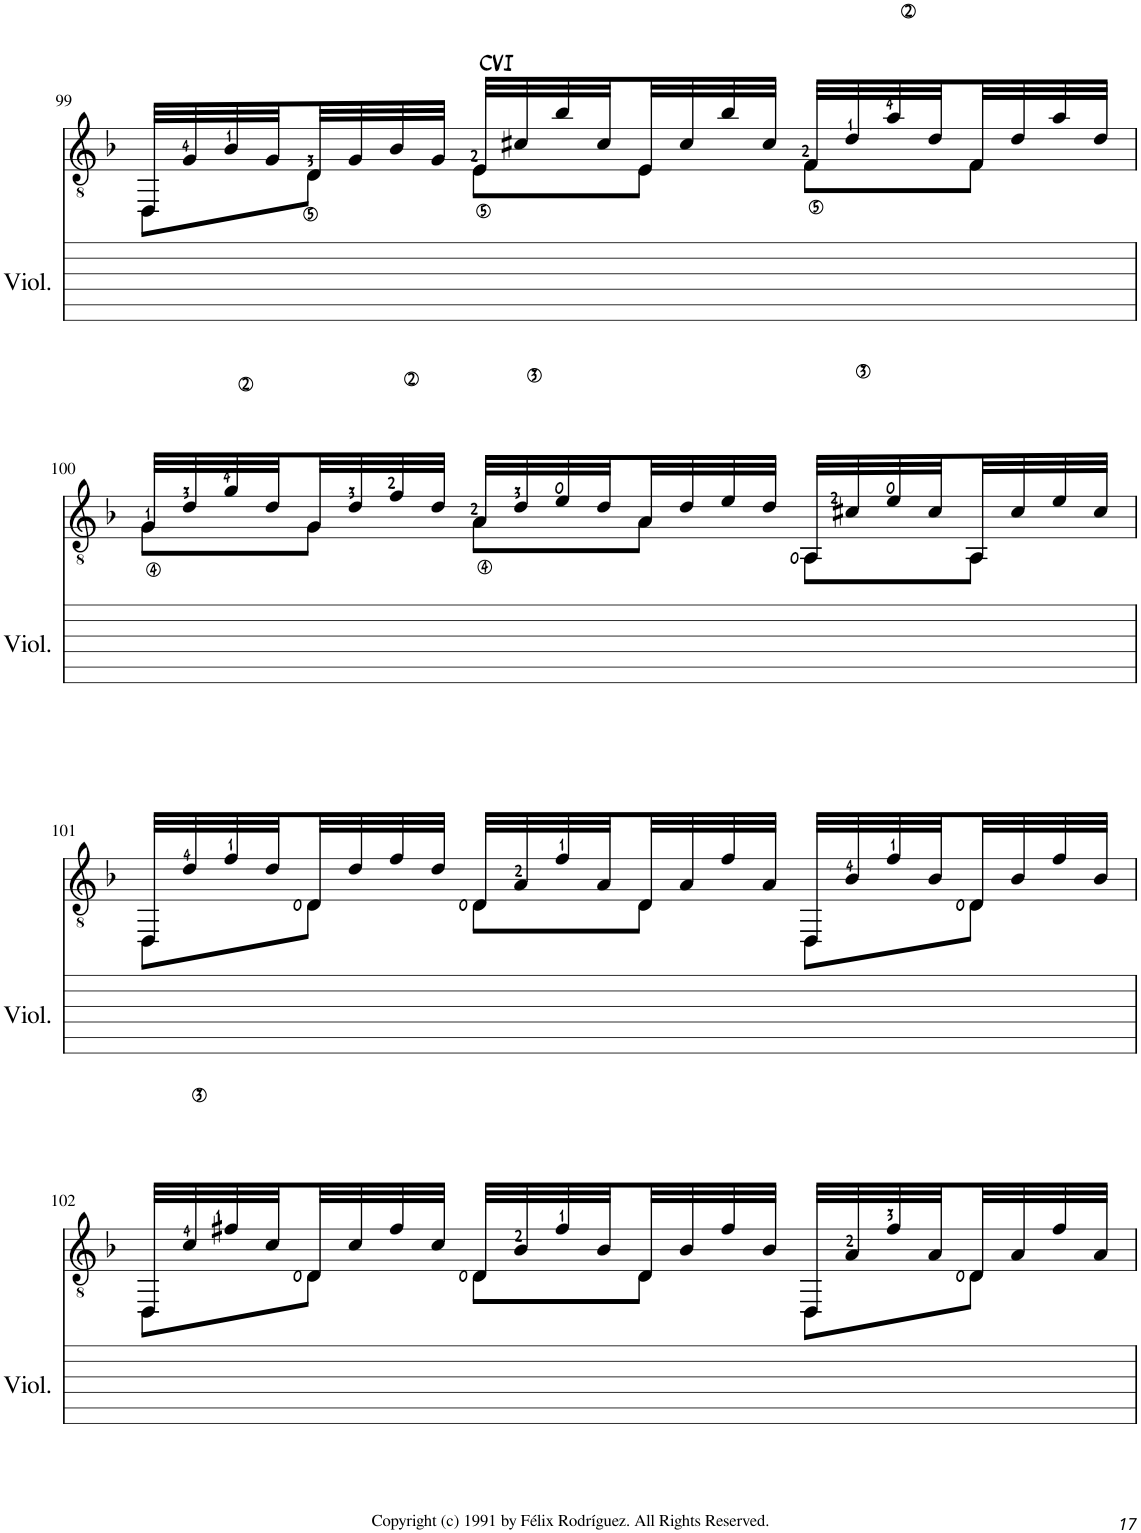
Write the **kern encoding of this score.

**kern	**kern
*part2	*part1
*staff2	*staff1
*I"Violão acústico	*I"6ta en Re
*I'Viol.	*
!!LO:PB:g=z
*	*clefGv2
*k[b-]	*k[b-]
*M3/4	*M3/4
=99	=99
*	*^
2.r	32DD/LLL	8DD\L
.	32G/	.
.	32B-/	.
.	32G/	.
.	32D/	8D\J
.	32G/	.
.	32B-/	.
.	32G/JJJ	.
!	!LO:TX:a:t=CVI	!
.	32E/LLL	8E<\L
.	32c#X/	.
.	32b-/	.
.	32c#/	.
.	32E/	8E\J
.	32c#/	.
.	32b-/	.
.	32c#/JJJ	.
.	32F/LLL	8F<\L
.	32d/	.
.	32a/	.
.	32d/	.
.	32F/	8F\J
.	32d/	.
.	32a/	.
.	32d/JJJ	.
!!LO:LB:g=z	!!
=100	=100	=100
2.r	32G/LLL	8G<\L
.	32d/	.
.	32g/	.
.	32d/	.
.	32G/	8G\J
.	32d/	.
.	32f/	.
.	32d/JJJ	.
.	32A/LLL	8A<\L
.	32d/	.
.	32e/	.
.	32d/	.
.	32A/	8A\J
.	32d/	.
.	32e/	.
.	32d/JJJ	.
.	32AA/LLL	8AA\L
.	32c#X/	.
.	32e/	.
.	32c#/	.
.	32AA/	8AA\J
.	32c#/	.
.	32e/	.
.	32c#/JJJ	.
!!LO:LB:g=z	!!
=101	=101	=101
2.r	32DD/LLL	8DD\L
.	32d/	.
.	32f/	.
.	32d/	.
.	32D/	8D\J
.	32d/	.
.	32f/	.
.	32d/JJJ	.
.	32D/LLL	8D\L
.	32A/	.
.	32f/	.
.	32A/	.
.	32D/	8D\J
.	32A/	.
.	32f/	.
.	32A/JJJ	.
.	32DD/LLL	8DD\L
.	32B-/	.
.	32f/	.
.	32B-/	.
.	32D/	8D\J
.	32B-/	.
.	32f/	.
.	32B-/JJJ	.
!!LO:LB:g=z	!!
=102	=102	=102
2.r	32DD/LLL	8DD\L
.	32c/	.
.	32f#X/	.
.	32c/	.
.	32D/	8D\J
.	32c/	.
.	32f#/	.
.	32c/JJJ	.
.	32D/LLL	8D\L
.	32B-/	.
.	32f#/	.
.	32B-/	.
.	32D/	8D\J
.	32B-/	.
.	32f#/	.
.	32B-/JJJ	.
.	32DD/LLL	8DD\L
.	32A/	.
.	32f#/	.
.	32A/	.
.	32D/	8D\J
.	32A/	.
.	32f#/	.
.	32A/JJJ	.
*	*v	*v
=	=
*-	*-
